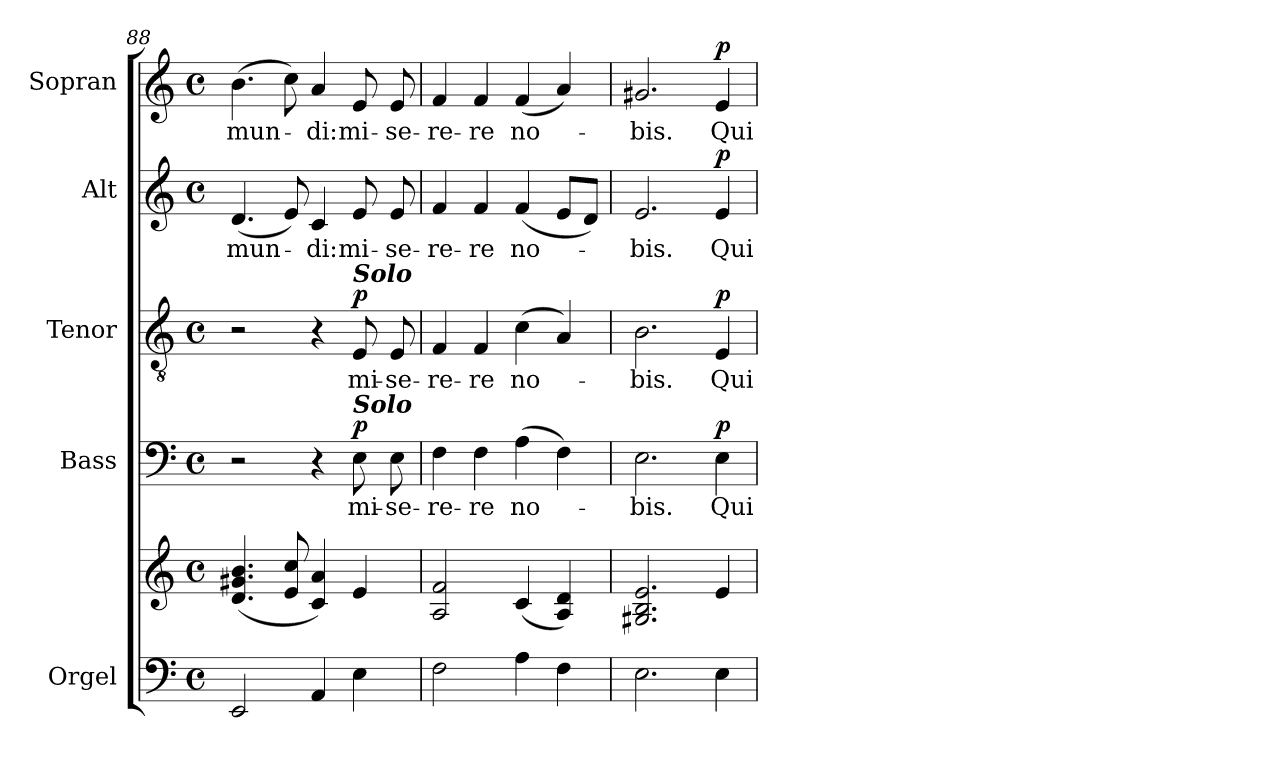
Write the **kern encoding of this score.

**kern	**kern	**kern	**text	**dynam	**kern	**text	**dynam	**kern	**text	**dynam	**kern	**text	**dynam
*part5	*part5	*part4	*part4	*part4	*part3	*part3	*part3	*part2	*part2	*part2	*part1	*part1	*part1
*staff6	*staff5	*staff4	*staff4	*staff4	*staff3	*staff3	*staff3	*staff2	*staff2	*staff2	*staff1	*staff1	*staff1
*I"Orgel	*	*I"Bass	*	*	*I"Tenor	*	*	*I"Alt	*	*	*I"Sopran	*	*
*I'Org.	*	*I'B.	*	*	*I'T.	*	*	*I'A.	*	*	*I'S.	*	*
*clefF4	*clefG2	*clefF4	*	*	*clefGv2	*	*	*clefG2	*	*	*clefG2	*	*
*k[]	*k[]	*k[]	*	*	*k[]	*	*	*k[]	*	*	*k[]	*	*
*C:	*C:	*C:	*	*	*C:	*	*	*C:	*	*	*C:	*	*
*M4/4	*M4/4	*M4/4	*	*	*M4/4	*	*	*M4/4	*	*	*M4/4	*	*
*met(c)	*met(c)	*met(c)	*	*	*met(c)	*	*	*met(c)	*	*	*met(c)	*	*
=88	=88	=88	=88	=88	=88	=88	=88	=88	=88	=88	=88	=88	=88
!	!	!	!	!	!	!	!	!	!LO:LY:b	!	!	!LO:LY:b	!
2EE/	(<4.d/ 4.g#X/ 4.b/	2r	.	.	2r	.	.	(<4.d/	mun-	.	(>4.b\	mun-	.
.	8e/ 8cc/	.	.	.	.	.	.	8e/)	.	.	8cc\)	.	.
!	!	!	!	!	!	!	!	!	!LO:LY:b	!	!	!LO:LY:b	!
4AA/	4c/ 4a/)	4r	.	.	4r	.	.	4c/	-di:	.	4a/	-di:	.
!	!	!	!	!	!LO:TX:a:Bi:t=Solo	!	!	!	!	!	!	!	!
!	!	!LO:TX:a:Bi:t=Solo	!	!	!	!	!	!	!	!	!	!	!
!	!	!	!LO:LY:b	!LO:DY:a	!	!LO:LY:b	!LO:DY:a	!	!LO:LY:b	!	!	!LO:LY:b	!
4E\	4e/	8E\	mi-	p	8E/	mi-	p	8e/	mi-	.	8e/	mi-	.
!	!	!	!LO:LY:b	!	!	!LO:LY:b	!	!	!LO:LY:b	!	!	!LO:LY:b	!
.	.	8E\	-se-	.	8E/	-se-	.	8e/	-se-	.	8e/	-se-	.
=89	=89	=89	=89	=89	=89	=89	=89	=89	=89	=89	=89	=89	=89
!	!	!	!LO:LY:b	!	!	!LO:LY:b	!	!	!LO:LY:b	!	!	!LO:LY:b	!
2F\	2A/ 2f/	4F\	-re-	.	4F/	-re-	.	4f/	-re-	.	4f/	-re-	.
!	!	!	!LO:LY:b	!	!	!LO:LY:b	!	!	!LO:LY:b	!	!	!LO:LY:b	!
.	.	4F\	-re	.	4F/	-re	.	4f/	-re	.	4f/	-re	.
!	!	!	!LO:LY:b	!	!	!LO:LY:b	!	!	!LO:LY:b	!	!	!LO:LY:b	!
4A\	(<4c/	(>4A\	no-	.	(>4c\	no-	.	(<4f/	no-	.	(<4f/	no-	.
4F\	4A/ 4d/)	4F\)	.	.	4A/)	.	.	8e/L	.	.	4a/)	.	.
.	.	.	.	.	.	.	.	8d/J)	.	.	.	.	.
!!LO:PB:g=z
=90	=90	=90	=90	=90	=90	=90	=90	=90	=90	=90	=90	=90	=90
!	!	!	!LO:LY:b	!	!	!LO:LY:b	!	!	!LO:LY:b	!	!	!LO:LY:b	!
2.E\	2.G#X/ 2.B/ 2.e/	2.E\	-bis.	.	2.B\	-bis.	.	2.e/	-bis.	.	2.g#X/	-bis.	.
!	!	!	!LO:LY:b	!LO:DY:a	!	!LO:LY:b	!LO:DY:a	!	!LO:LY:b	!LO:DY:a	!	!LO:LY:b	!LO:DY:a
4E\	4e/	4E\	Qui	p	4E/	Qui	p	4e/	Qui	p	4e/	Qui	p
=	=	=	=	=	=	=	=	=	=	=	=	=	=
*-	*-	*-	*-	*-	*-	*-	*-	*-	*-	*-	*-	*-	*-
